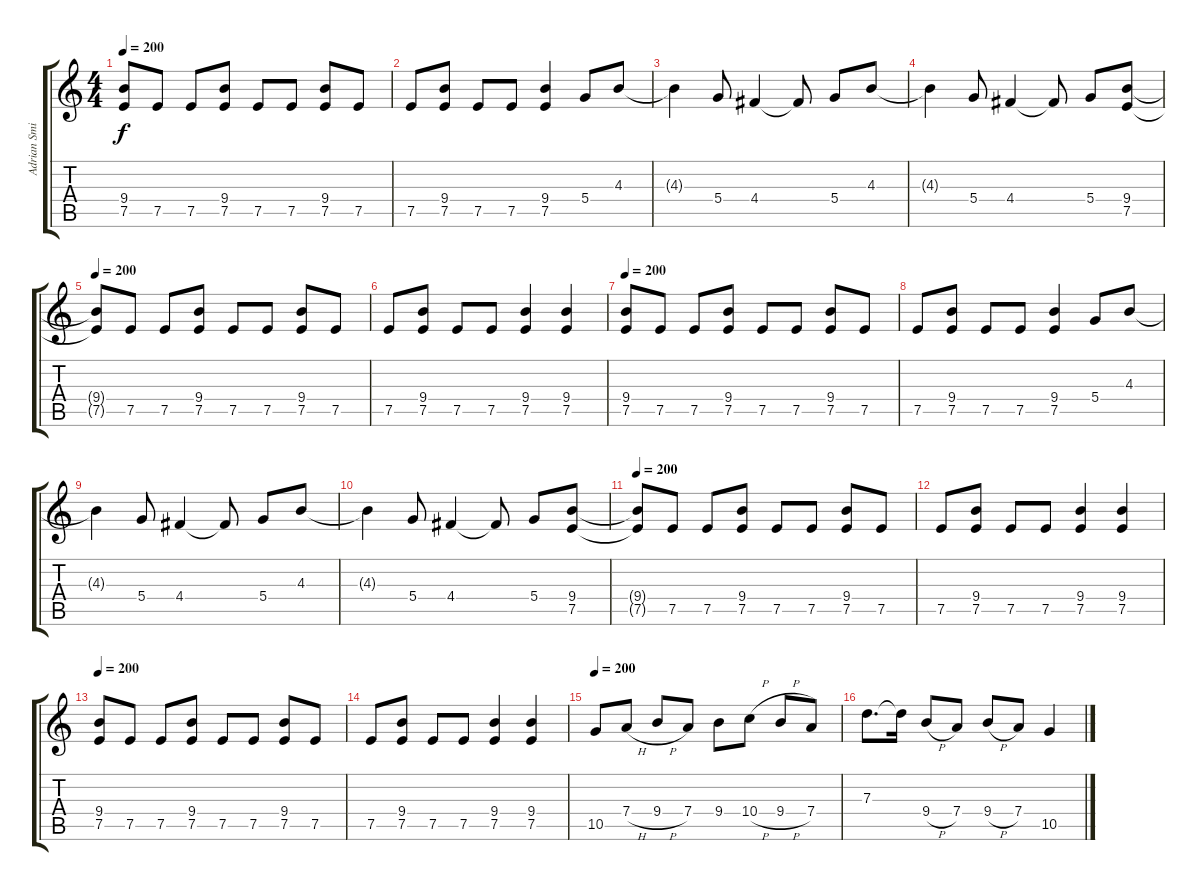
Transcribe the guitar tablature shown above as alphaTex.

\track ("Adrian Smith" "Adrian Smi") {instrument distortionguitar}
\staff {score tabs}
\tuning (E4 B3 G3 D3 A2 E2) {hide}
\ts (4 4)
\tempo 200
\clef g2
\ks c
(9.4 7.5).8{dy f} 7.5.8 7.5.8 (9.4 7.5).8 7.5.8 7.5.8 (9.4 7.5).8 7.5.8 |
7.5.8 (9.4 7.5).8 7.5.8 7.5.8 (9.4 7.5).4 5.4.8 4.3.8 |
4.3{t}.4 5.4.8 4.4.4 4.4{t}.8 5.4.8 4.3.8 |
4.3{t}.4 5.4.8 4.4.4 4.4{t}.8 5.4.8 (9.4 7.5).8 |
\tempo 200
(9.4{t} 7.5{t}).8 7.5.8 7.5.8 (9.4 7.5).8 7.5.8 7.5.8 (9.4 7.5).8 7.5.8 |
7.5.8 (9.4 7.5).8 7.5.8 7.5.8 (9.4 7.5).4 (9.4 7.5).4 |
\tempo 200
(9.4 7.5).8 7.5.8 7.5.8 (9.4 7.5).8 7.5.8 7.5.8 (9.4 7.5).8 7.5.8 |
7.5.8 (9.4 7.5).8 7.5.8 7.5.8 (9.4 7.5).4 5.4.8 4.3.8 |
4.3{t}.4 5.4.8 4.4.4 4.4{t}.8 5.4.8 4.3.8 |
4.3{t}.4 5.4.8 4.4.4 4.4{t}.8 5.4.8 (9.4 7.5).8 |
\tempo 200
(9.4{t} 7.5{t}).8 7.5.8 7.5.8 (9.4 7.5).8 7.5.8 7.5.8 (9.4 7.5).8 7.5.8 |
7.5.8 (9.4 7.5).8 7.5.8 7.5.8 (9.4 7.5).4 (9.4 7.5).4 |
\tempo 200
(9.4 7.5).8 7.5.8 7.5.8 (9.4 7.5).8 7.5.8 7.5.8 (9.4 7.5).8 7.5.8 |
7.5.8 (9.4 7.5).8 7.5.8 7.5.8 (9.4 7.5).4 (9.4 7.5).4 |
\tempo 200
10.5.8 7.4{h}.8 9.4{h}.8 7.4.8 9.4.8 10.4{h}.8 9.4{h}.8 7.4.8 |
7.3.8{d} 7.3{t}.16 9.4{h}.8 7.4.8 9.4{h}.8 7.4.8 10.5.4
